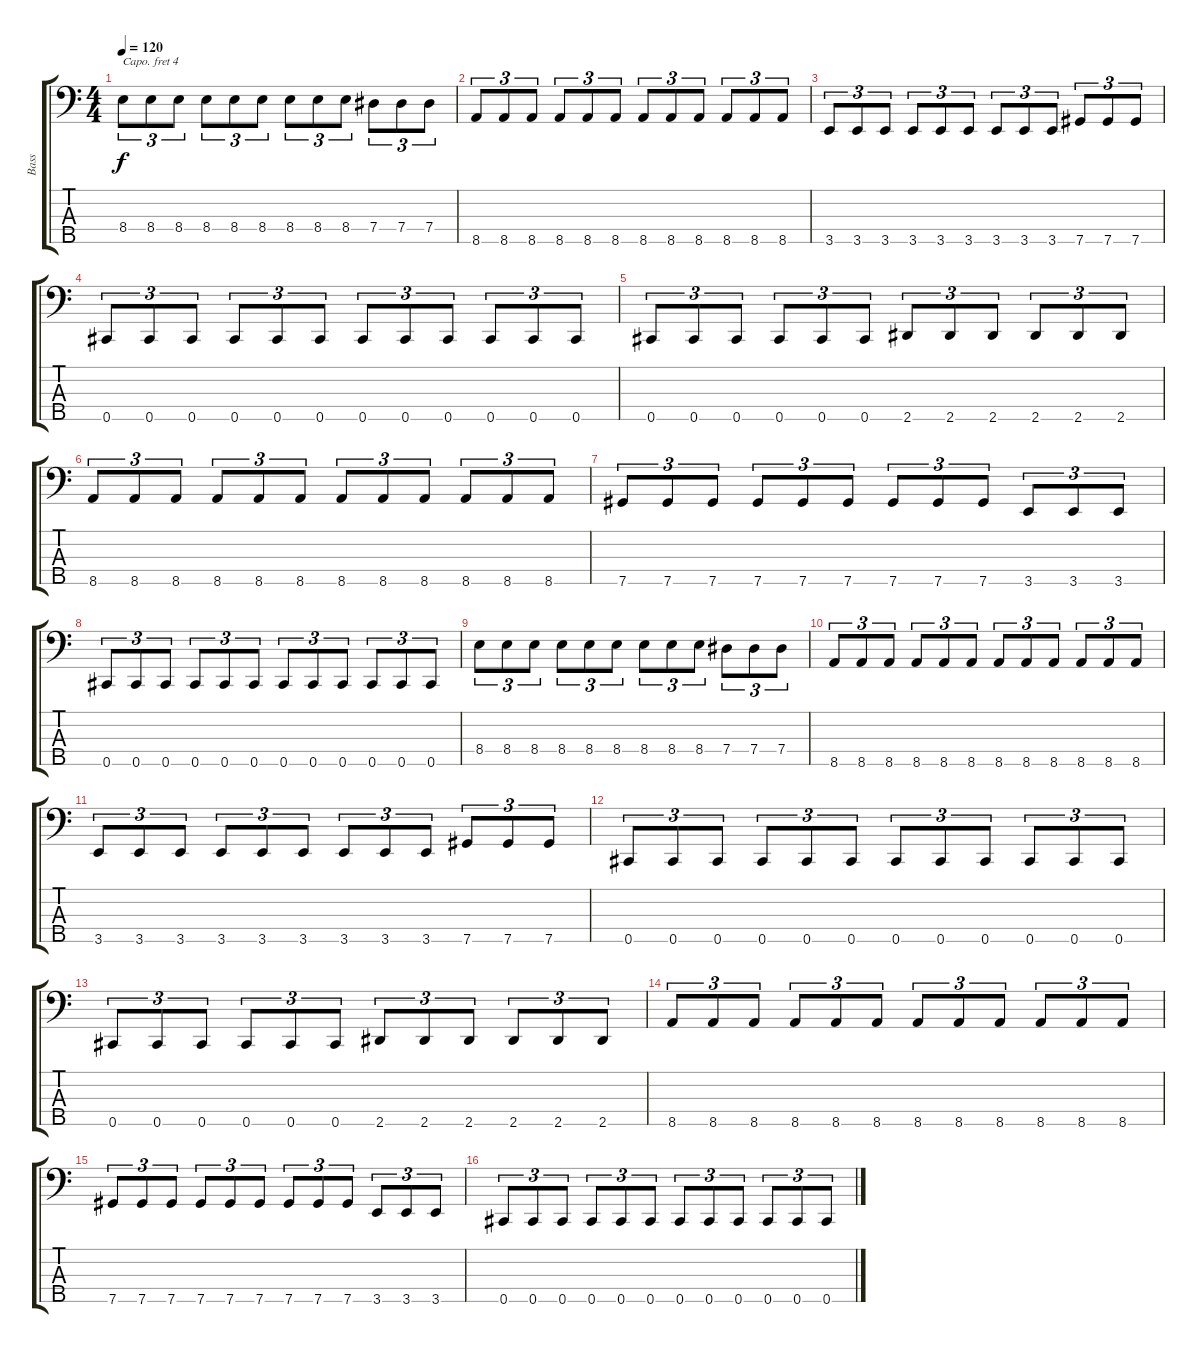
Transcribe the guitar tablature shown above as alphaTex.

\track ("Bass" "Bass") {instrument electricbassfinger}
\staff {score tabs}
\capo 4
\tuning (G2 D2 A1 E1 A0) {hide}
\ts (4 4)
\tempo 120
\clef f4
\ks c
8.4.8{tu (3 2) dy f} 8.4.8{tu (3 2)} 8.4.8{tu (3 2)} 8.4.8{tu (3 2)} 8.4.8{tu (3 2)} 8.4.8{tu (3 2)} 8.4.8{tu (3 2)} 8.4.8{tu (3 2)} 8.4.8{tu (3 2)} 7.4.8{tu (3 2)} 7.4.8{tu (3 2)} 7.4.8{tu (3 2)} |
8.5.8{tu (3 2)} 8.5.8{tu (3 2)} 8.5.8{tu (3 2)} 8.5.8{tu (3 2)} 8.5.8{tu (3 2)} 8.5.8{tu (3 2)} 8.5.8{tu (3 2)} 8.5.8{tu (3 2)} 8.5.8{tu (3 2)} 8.5.8{tu (3 2)} 8.5.8{tu (3 2)} 8.5.8{tu (3 2)} |
3.5.8{tu (3 2)} 3.5.8{tu (3 2)} 3.5.8{tu (3 2)} 3.5.8{tu (3 2)} 3.5.8{tu (3 2)} 3.5.8{tu (3 2)} 3.5.8{tu (3 2)} 3.5.8{tu (3 2)} 3.5.8{tu (3 2)} 7.5.8{tu (3 2)} 7.5.8{tu (3 2)} 7.5.8{tu (3 2)} |
0.5.8{tu (3 2)} 0.5.8{tu (3 2)} 0.5.8{tu (3 2)} 0.5.8{tu (3 2)} 0.5.8{tu (3 2)} 0.5.8{tu (3 2)} 0.5.8{tu (3 2)} 0.5.8{tu (3 2)} 0.5.8{tu (3 2)} 0.5.8{tu (3 2)} 0.5.8{tu (3 2)} 0.5.8{tu (3 2)} |
0.5.8{tu (3 2)} 0.5.8{tu (3 2)} 0.5.8{tu (3 2)} 0.5.8{tu (3 2)} 0.5.8{tu (3 2)} 0.5.8{tu (3 2)} 2.5.8{tu (3 2)} 2.5.8{tu (3 2)} 2.5.8{tu (3 2)} 2.5.8{tu (3 2)} 2.5.8{tu (3 2)} 2.5.8{tu (3 2)} |
8.5.8{tu (3 2)} 8.5.8{tu (3 2)} 8.5.8{tu (3 2)} 8.5.8{tu (3 2)} 8.5.8{tu (3 2)} 8.5.8{tu (3 2)} 8.5.8{tu (3 2)} 8.5.8{tu (3 2)} 8.5.8{tu (3 2)} 8.5.8{tu (3 2)} 8.5.8{tu (3 2)} 8.5.8{tu (3 2)} |
7.5.8{tu (3 2)} 7.5.8{tu (3 2)} 7.5.8{tu (3 2)} 7.5.8{tu (3 2)} 7.5.8{tu (3 2)} 7.5.8{tu (3 2)} 7.5.8{tu (3 2)} 7.5.8{tu (3 2)} 7.5.8{tu (3 2)} 3.5.8{tu (3 2)} 3.5.8{tu (3 2)} 3.5.8{tu (3 2)} |
0.5.8{tu (3 2)} 0.5.8{tu (3 2)} 0.5.8{tu (3 2)} 0.5.8{tu (3 2)} 0.5.8{tu (3 2)} 0.5.8{tu (3 2)} 0.5.8{tu (3 2)} 0.5.8{tu (3 2)} 0.5.8{tu (3 2)} 0.5.8{tu (3 2)} 0.5.8{tu (3 2)} 0.5.8{tu (3 2)} |
8.4.8{tu (3 2)} 8.4.8{tu (3 2)} 8.4.8{tu (3 2)} 8.4.8{tu (3 2)} 8.4.8{tu (3 2)} 8.4.8{tu (3 2)} 8.4.8{tu (3 2)} 8.4.8{tu (3 2)} 8.4.8{tu (3 2)} 7.4.8{tu (3 2)} 7.4.8{tu (3 2)} 7.4.8{tu (3 2)} |
8.5.8{tu (3 2)} 8.5.8{tu (3 2)} 8.5.8{tu (3 2)} 8.5.8{tu (3 2)} 8.5.8{tu (3 2)} 8.5.8{tu (3 2)} 8.5.8{tu (3 2)} 8.5.8{tu (3 2)} 8.5.8{tu (3 2)} 8.5.8{tu (3 2)} 8.5.8{tu (3 2)} 8.5.8{tu (3 2)} |
3.5.8{tu (3 2)} 3.5.8{tu (3 2)} 3.5.8{tu (3 2)} 3.5.8{tu (3 2)} 3.5.8{tu (3 2)} 3.5.8{tu (3 2)} 3.5.8{tu (3 2)} 3.5.8{tu (3 2)} 3.5.8{tu (3 2)} 7.5.8{tu (3 2)} 7.5.8{tu (3 2)} 7.5.8{tu (3 2)} |
0.5.8{tu (3 2)} 0.5.8{tu (3 2)} 0.5.8{tu (3 2)} 0.5.8{tu (3 2)} 0.5.8{tu (3 2)} 0.5.8{tu (3 2)} 0.5.8{tu (3 2)} 0.5.8{tu (3 2)} 0.5.8{tu (3 2)} 0.5.8{tu (3 2)} 0.5.8{tu (3 2)} 0.5.8{tu (3 2)} |
0.5.8{tu (3 2)} 0.5.8{tu (3 2)} 0.5.8{tu (3 2)} 0.5.8{tu (3 2)} 0.5.8{tu (3 2)} 0.5.8{tu (3 2)} 2.5.8{tu (3 2)} 2.5.8{tu (3 2)} 2.5.8{tu (3 2)} 2.5.8{tu (3 2)} 2.5.8{tu (3 2)} 2.5.8{tu (3 2)} |
\section ("" "")
8.5.8{tu (3 2)} 8.5.8{tu (3 2)} 8.5.8{tu (3 2)} 8.5.8{tu (3 2)} 8.5.8{tu (3 2)} 8.5.8{tu (3 2)} 8.5.8{tu (3 2)} 8.5.8{tu (3 2)} 8.5.8{tu (3 2)} 8.5.8{tu (3 2)} 8.5.8{tu (3 2)} 8.5.8{tu (3 2)} |
7.5.8{tu (3 2)} 7.5.8{tu (3 2)} 7.5.8{tu (3 2)} 7.5.8{tu (3 2)} 7.5.8{tu (3 2)} 7.5.8{tu (3 2)} 7.5.8{tu (3 2)} 7.5.8{tu (3 2)} 7.5.8{tu (3 2)} 3.5.8{tu (3 2)} 3.5.8{tu (3 2)} 3.5.8{tu (3 2)} |
0.5.8{tu (3 2)} 0.5.8{tu (3 2)} 0.5.8{tu (3 2)} 0.5.8{tu (3 2)} 0.5.8{tu (3 2)} 0.5.8{tu (3 2)} 0.5.8{tu (3 2)} 0.5.8{tu (3 2)} 0.5.8{tu (3 2)} 0.5.8{tu (3 2)} 0.5.8{tu (3 2)} 0.5.8{tu (3 2)}
